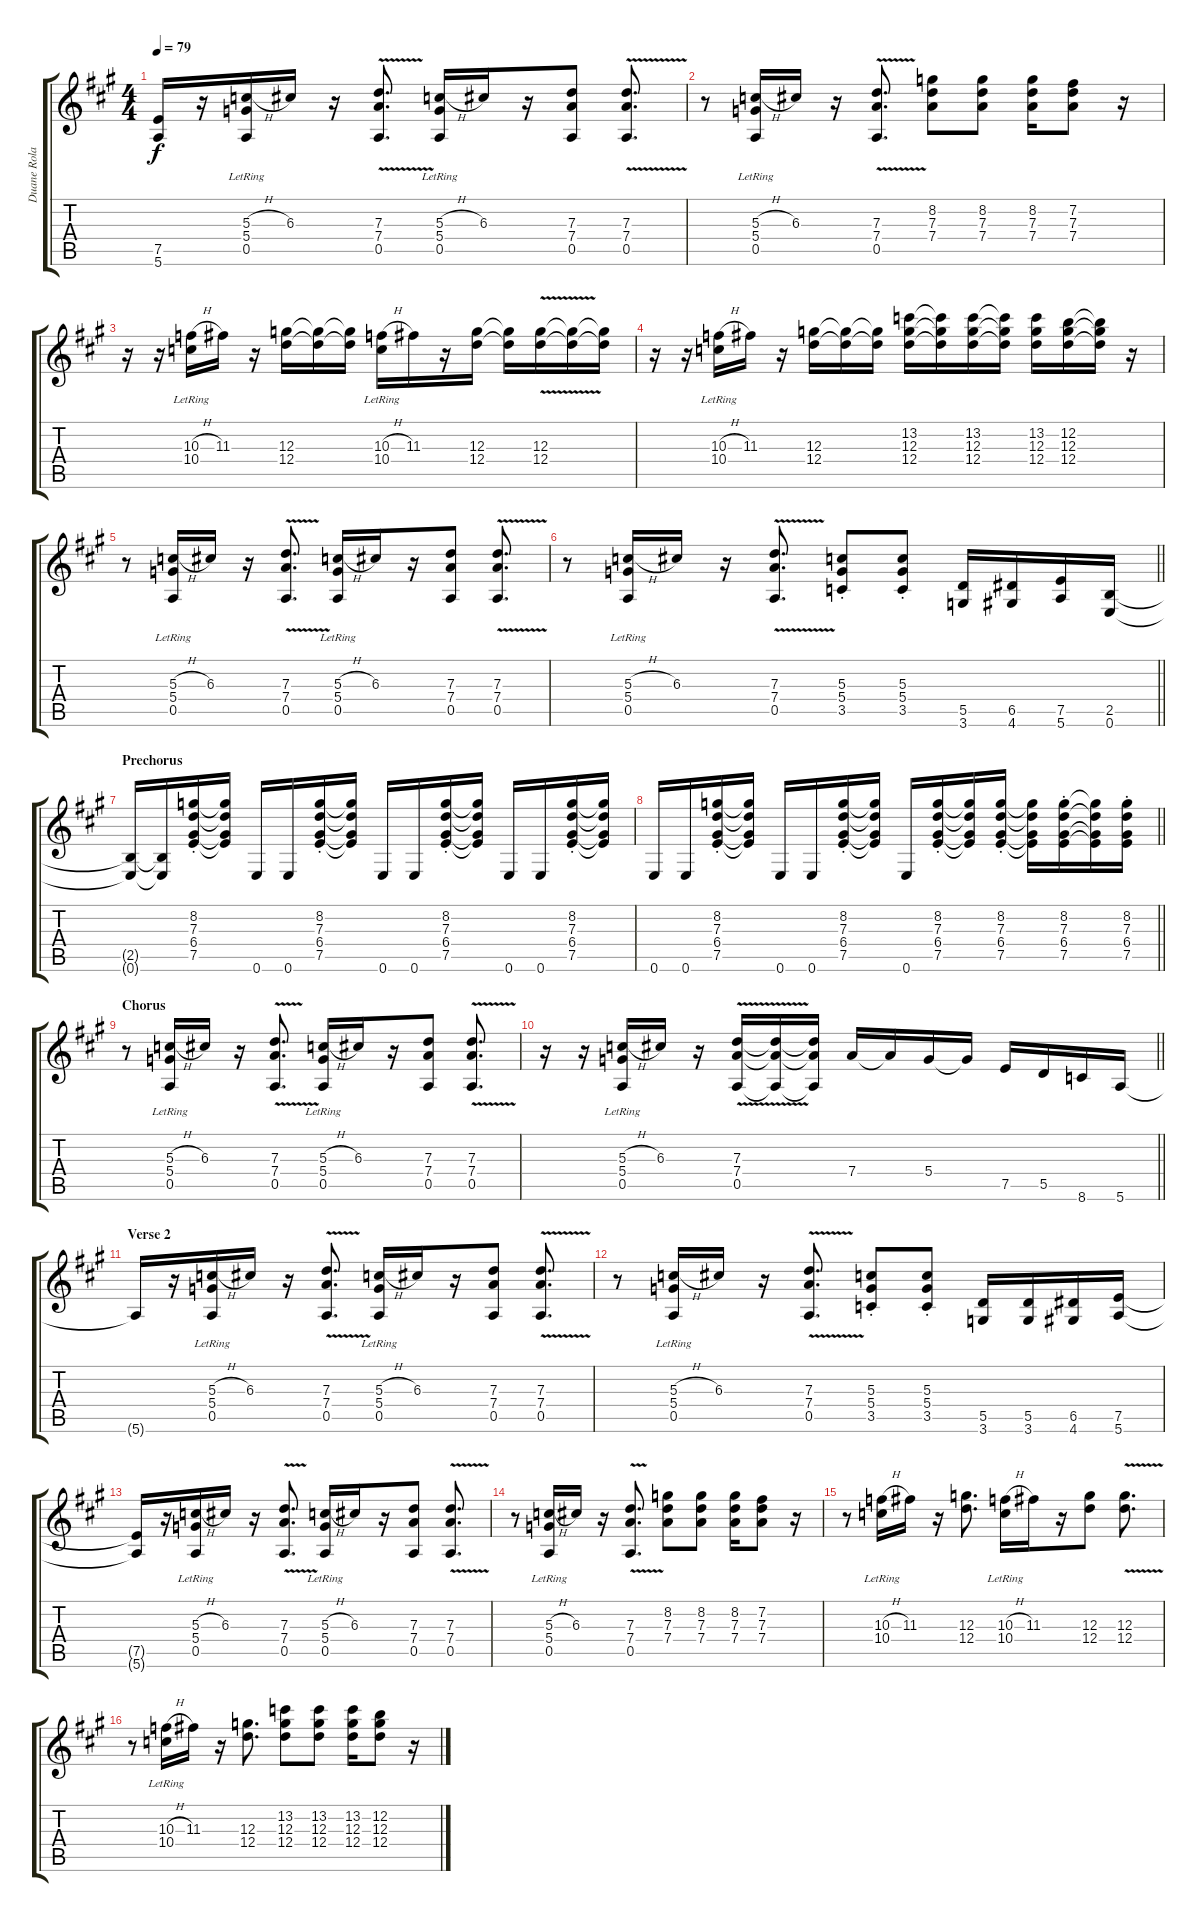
\track ("Duane Roland Guitar" "Duane Rola") {instrument overdrivenguitar}
\staff {score tabs}
\tuning (E4 B3 G3 D3 A2 E2) {hide}
\ts (4 4)
\tempo 79
\clef g2
\ks a
(7.5{t} 5.6{t}).16{dy f} r.16 (5.3{h} 5.4{lr} 0.5{lr}).16 6.3.16 r.16 (7.3 7.4 0.5{v}).8{d} (5.3{h} 5.4{lr} 0.5{lr}).16 6.3.16 r.16 (7.3 7.4 0.5).8 (7.3 7.4{v} 0.5).8{d} |
r.8 (5.3{h} 5.4{lr} 0.5{lr}).16 6.3.16 r.16 (7.3 7.4 0.5{v}).8{d} (8.2 7.3 7.4).8 (8.2 7.3 7.4).8 (8.2 7.3 7.4).16 (7.2 7.3 7.4).8 r.16 |
r.16 r.16 (10.3{h} 10.4{lr}).16 11.3.16 r.16 (12.3 12.4).16 (12.3{t} 12.4{t}).16 (12.3{t} 12.4{t}).16 (10.3{h} 10.4{lr}).16 11.3.16 r.16 (12.3 12.4).16 (12.3{t} 12.4{t}).16 (12.3 12.4{v}).16 (12.3{t} 12.4{t}).16 (12.3{t} 12.4{t}).16 |
r.16 r.16 (10.3{h} 10.4{lr}).16 11.3.16 r.16 (12.3 12.4).16 (12.3{t} 12.4{t}).16 (12.3{t} 12.4{t}).16 (13.2 12.3 12.4).16 (13.2{t} 12.3{t} 12.4{t}).16 (13.2 12.3 12.4).16 (13.2{t} 12.3{t} 12.4{t}).16 (13.2 12.3 12.4).16 (12.2 12.3 12.4).16 (12.2{t} 12.3{t} 12.4{t}).16 r.16 |
r.8 (5.3{h} 5.4{lr} 0.5{lr}).16 6.3.16 r.16 (7.3 7.4 0.5{v}).8{d} (5.3{h} 5.4{lr} 0.5{lr}).16 6.3.16 r.16 (7.3 7.4 0.5).8 (7.3 7.4{v} 0.5).8{d} |
\barLineRight lightlight
r.8 (5.3{h} 5.4{lr} 0.5{lr}).16 6.3.16 r.16 (7.3 7.4 0.5{v}).8{d} (5.3 5.4{st} 3.5).8 (5.3{st} 5.4 3.5).8 (5.5 3.6).16 (6.5 4.6).16 (7.5 5.6).16 (2.5 0.6).16 |
\section ("" "Prechorus")
(2.5{t} 0.6{t}).16 (2.5{t} 0.6{t}).16 (8.2 7.3 6.4 7.5{st}).16 (8.2{t} 7.3{t} 6.4{t} 7.5{t}).16 0.6.16 0.6.16 (8.2 7.3 6.4 7.5{st}).16 (8.2{t} 7.3{t} 6.4{t} 7.5{t}).16 0.6.16 0.6.16 (8.2 7.3 6.4 7.5{st}).16 (8.2{t} 7.3{t} 6.4{t} 7.5{t}).16 0.6.16 0.6.16 (8.2 7.3 6.4 7.5{st}).16 (8.2{t} 7.3{t} 6.4{t} 7.5{t}).16 |
\barLineRight lightlight
0.6.16 0.6.16 (8.2 7.3 6.4 7.5{st}).16 (8.2{t} 7.3{t} 6.4{t} 7.5{t}).16 0.6.16 0.6.16 (8.2 7.3 6.4 7.5{st}).16 (8.2{t} 7.3{t} 6.4{t} 7.5{t}).16 0.6.16 (8.2 7.3 6.4 7.5{st}).16 (8.2{t} 7.3{t} 6.4{t} 7.5{t}).16 (8.2 7.3 6.4 7.5{st}).16 (8.2{t} 7.3{t} 6.4{t} 7.5{t}).16 (8.2 7.3 6.4 7.5{st}).16 (8.2{t} 7.3{t} 6.4{t} 7.5{t}).16 (8.2 7.3 6.4 7.5{st}).16 |
\section ("" "Chorus")
r.8 (5.3{h} 5.4{lr} 0.5{lr}).16 6.3.16 r.16 (7.3 7.4 0.5{v}).8{d} (5.3{h} 5.4{lr} 0.5{lr}).16 6.3.16 r.16 (7.3 7.4 0.5).8 (7.3 7.4{v} 0.5).8{d} |
\barLineRight lightlight
r.16 r.16 (5.3{h} 5.4{lr} 0.5{lr}).16 6.3.16 r.16 (7.3 7.4 0.5{v}).16 (7.3{t} 7.4{t} 0.5{t}).16 (7.3{t} 7.4{t} 0.5{t}).16 7.4.16 7.4{t}.16 5.4.16 5.4{t}.16 7.5.16 5.5.16 8.6.16 5.6.16 |
\section ("" "Verse 2")
5.6{t}.16 r.16 (5.3{h} 5.4{lr} 0.5{lr}).16 6.3.16 r.16 (7.3 7.4 0.5{v}).8{d} (5.3{h} 5.4{lr} 0.5{lr}).16 6.3.16 r.16 (7.3 7.4 0.5).8 (7.3 7.4{v} 0.5).8{d} |
r.8 (5.3{h} 5.4{lr} 0.5{lr}).16 6.3.16 r.16 (7.3 7.4 0.5{v}).8{d} (5.3 5.4{st} 3.5).8 (5.3{st} 5.4 3.5).8 (5.5 3.6).16 (5.5 3.6).16 (6.5 4.6).16 (7.5 5.6).16 |
(7.5{t} 5.6{t}).16 r.16 (5.3{h} 5.4{lr} 0.5{lr}).16 6.3.16 r.16 (7.3 7.4 0.5{v}).8{d} (5.3{h} 5.4{lr} 0.5{lr}).16 6.3.16 r.16 (7.3 7.4 0.5).8 (7.3 7.4{v} 0.5).8{d} |
r.8 (5.3{h} 5.4{lr} 0.5{lr}).16 6.3.16 r.16 (7.3 7.4 0.5{v}).8{d} (8.2 7.3 7.4).8 (8.2 7.3 7.4).8 (8.2 7.3 7.4).16 (7.2 7.3 7.4).8 r.16 |
r.8 (10.3{h} 10.4{lr}).16 11.3.16 r.16 (12.3 12.4).8{d} (10.3{h} 10.4{lr}).16 11.3.16 r.16 (12.3 12.4).8 (12.3 12.4{v}).8{d} |
r.8 (10.3{h} 10.4{lr}).16 11.3.16 r.16 (12.3 12.4).8{d} (13.2 12.3 12.4).8 (13.2 12.3 12.4).8 (13.2 12.3 12.4).16 (12.2 12.3 12.4).8 r.16
